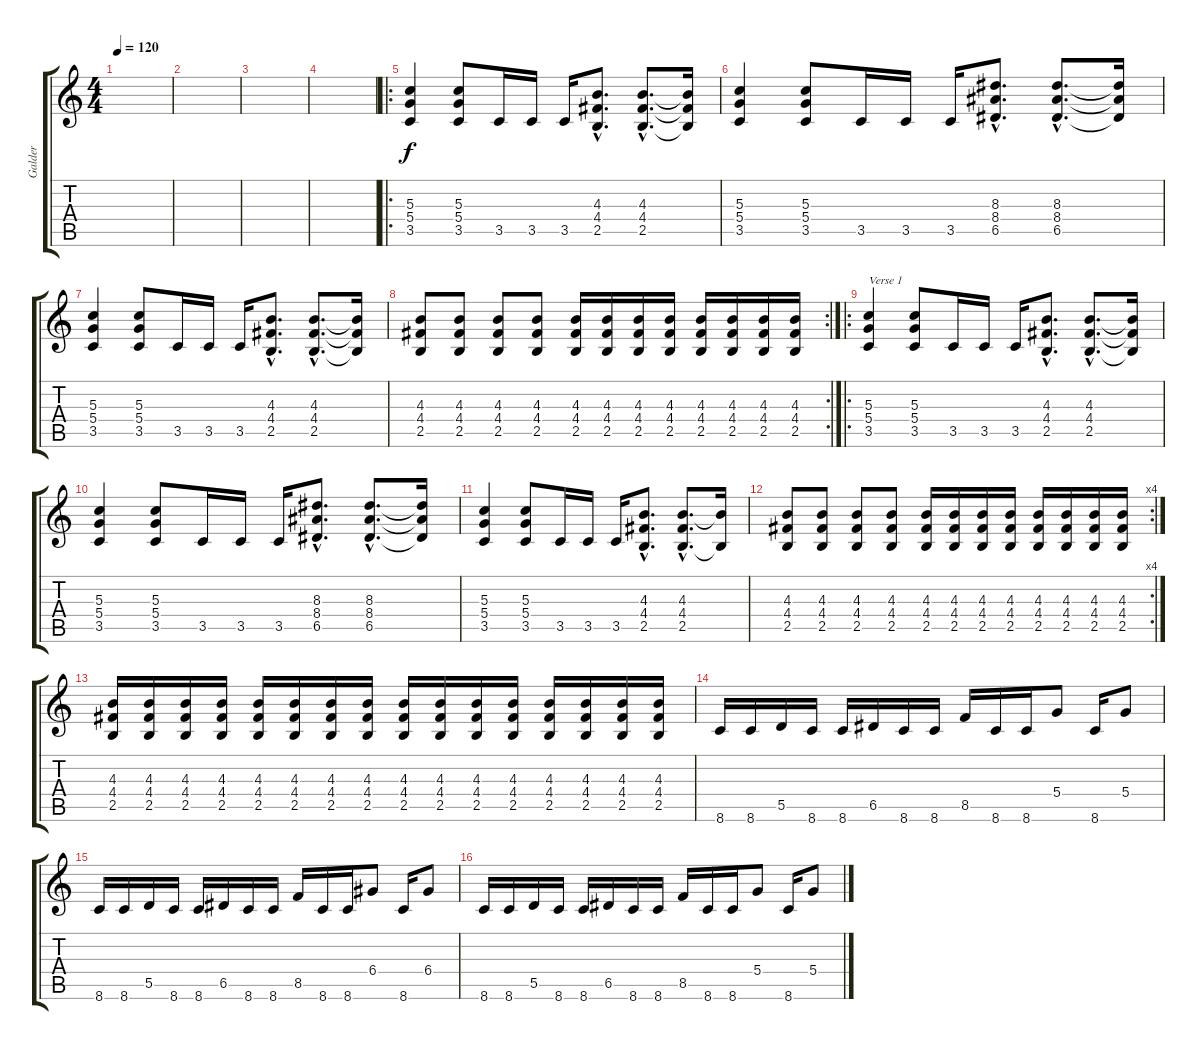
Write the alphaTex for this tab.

\track ("Galder" "Galder") {instrument distortionguitar}
\staff {score tabs}
\tuning (E4 B3 G3 D3 A2 E2) {hide}
\ts (4 4)
\tempo 120
\clef g2
\ks c
|
|
|
|
\ro
(5.3 5.4 3.5).4 (5.3 5.4 3.5).8 3.5.16 3.5.16 3.5.16 (4.3{hac} 4.4{hac} 2.5{hac}).8{d} (4.3{hac} 4.4{hac} 2.5{hac}).8{d} (4.3{t} 4.4{t} 2.5{t}).16 |
(5.3 5.4 3.5).4 (5.3 5.4 3.5).8 3.5.16 3.5.16 3.5.16 (8.3{hac} 8.4{hac} 6.5{hac}).8{d} (8.3{hac} 8.4{hac} 6.5{hac}).8{d} (8.3{t} 8.4{t} 6.5{t}).16 |
(5.3 5.4 3.5).4 (5.3 5.4 3.5).8 3.5.16 3.5.16 3.5.16 (4.3{hac} 4.4{hac} 2.5{hac}).8{d} (4.3{hac} 4.4{hac} 2.5{hac}).8{d} (4.3{t} 4.4{t} 2.5{t}).16 |
\rc 2
(4.3 4.4 2.5).8 (4.3 4.4 2.5).8 (4.3 4.4 2.5).8 (4.3 4.4 2.5).8 (4.3 4.4 2.5).16 (4.3 4.4 2.5).16 (4.3 4.4 2.5).16 (4.3 4.4 2.5).16 (4.3 4.4 2.5).16 (4.3 4.4 2.5).16 (4.3 4.4 2.5).16 (4.3 4.4 2.5).16 |
\ro
(5.3 5.4 3.5).4{txt "Verse 1"} (5.3 5.4 3.5).8 3.5.16 3.5.16 3.5.16 (4.3{hac} 4.4{hac} 2.5{hac}).8{d} (4.3{hac} 4.4{hac} 2.5{hac}).8{d} (4.3{t} 4.4{t} 2.5{t}).16 |
(5.3 5.4 3.5).4 (5.3 5.4 3.5).8 3.5.16 3.5.16 3.5.16 (8.3{hac} 8.4{hac} 6.5{hac}).8{d} (8.3{hac} 8.4{hac} 6.5{hac}).8{d} (8.3{t} 8.4{t} 6.5{t}).16 |
(5.3 5.4 3.5).4 (5.3 5.4 3.5).8 3.5.16 3.5.16 3.5.16 (4.3{hac} 4.4{hac} 2.5{hac}).8{d} (4.3{hac} 4.4{hac} 2.5{hac}).8{d} (4.3{t} 2.5{t}).16 |
\rc 4
(4.3 4.4 2.5).8 (4.3 4.4 2.5).8 (4.3 4.4 2.5).8 (4.3 4.4 2.5).8 (4.3 4.4 2.5).16 (4.3 4.4 2.5).16 (4.3 4.4 2.5).16 (4.3 4.4 2.5).16 (4.3 4.4 2.5).16 (4.3 4.4 2.5).16 (4.3 4.4 2.5).16 (4.3 4.4 2.5).16 |
(4.3 4.4 2.5).16 (4.3 4.4 2.5).16 (4.3 4.4 2.5).16 (4.3 4.4 2.5).16 (4.3 4.4 2.5).16 (4.3 4.4 2.5).16 (4.3 4.4 2.5).16 (4.3 4.4 2.5).16 (4.3 4.4 2.5).16 (4.3 4.4 2.5).16 (4.3 4.4 2.5).16 (4.3 4.4 2.5).16 (4.3 4.4 2.5).16 (4.3 4.4 2.5).16 (4.3 4.4 2.5).16 (4.3 4.4 2.5).16 |
8.6.16 8.6.16 5.5.16 8.6.16 8.6.16 6.5.16 8.6.16 8.6.16 8.5.16 8.6.16 8.6.16 5.4.8 8.6.16 5.4.8 |
8.6.16 8.6.16 5.5.16 8.6.16 8.6.16 6.5.16 8.6.16 8.6.16 8.5.16 8.6.16 8.6.16 6.4.8 8.6.16 6.4.8 |
8.6.16 8.6.16 5.5.16 8.6.16 8.6.16 6.5.16 8.6.16 8.6.16 8.5.16 8.6.16 8.6.16 5.4.8 8.6.16 5.4.8
